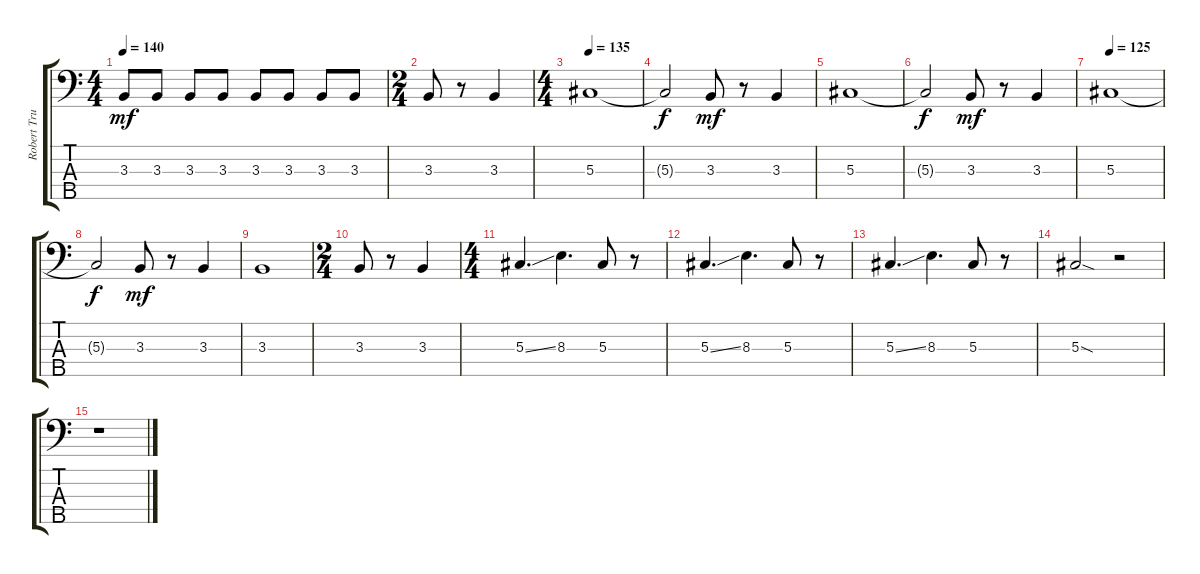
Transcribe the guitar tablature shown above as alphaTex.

\track ("Robert Trujillo" "Robert Tru") {instrument electricbassfinger}
\staff {score tabs}
\tuning (Gb2 Db2 Ab1 Eb1 Bb0) {hide}
\ts (4 4)
\tempo 140
\clef f4
\ks c
3.3.8{dy mf} 3.3.8 3.3.8 3.3.8 3.3.8 3.3.8 3.3.8 3.3.8 |
\ts (2 4)
3.3.8 r.8 3.3.4 |
\ts (4 4)
\tempo 135
5.3.1 |
5.3{t}.2{dy f} 3.3.8{dy mf} r.8 3.3.4 |
5.3.1 |
5.3{t}.2{dy f} 3.3.8{dy mf} r.8 3.3.4 |
\tempo 125
5.3.1 |
5.3{t}.2{dy f} 3.3.8{dy mf} r.8 3.3.4 |
3.3.1 |
\ts (2 4)
3.3.8 r.8 3.3.4 |
\ts (4 4)
5.3{ss}.4{d} 8.3.4{d} 5.3.8 r.8 |
5.3{ss}.4{d} 8.3.4{d} 5.3.8 r.8 |
5.3{ss}.4{d} 8.3.4{d} 5.3.8 r.8 |
5.3{sod}.2 r.2 |
r.1
